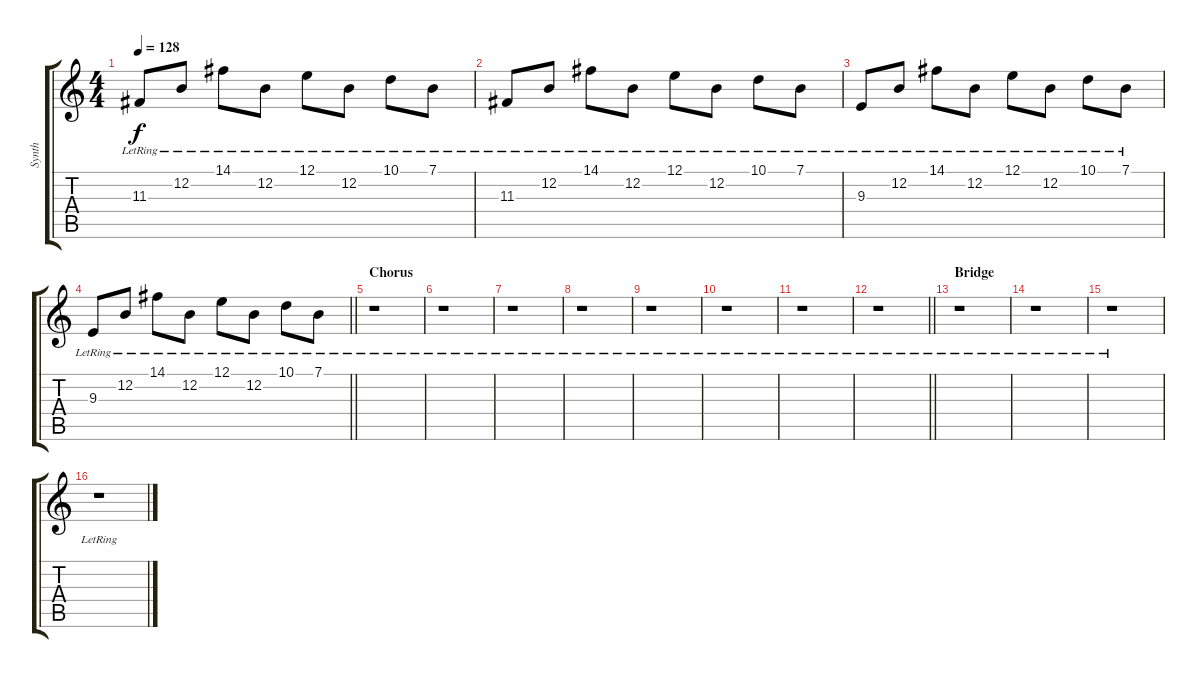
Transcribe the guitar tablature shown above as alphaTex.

\track ("Synth" "Synth") {instrument lead3calliope}
\staff {score tabs}
\tuning (E4 B3 G3 D3 A2 E2) {hide}
\ts (4 4)
\tempo 128
\clef g2
\ks c
11.3{lr}.8{dy f} 12.2{lr}.8 14.1{lr}.8 12.2{lr}.8 12.1{lr}.8 12.2{lr}.8 10.1{lr}.8 7.1{lr}.8 |
11.3{lr}.8 12.2{lr}.8 14.1{lr}.8 12.2{lr}.8 12.1{lr}.8 12.2{lr}.8 10.1{lr}.8 7.1{lr}.8 |
9.3{lr}.8 12.2{lr}.8 14.1{lr}.8 12.2{lr}.8 12.1{lr}.8 12.2{lr}.8 10.1{lr}.8 7.1{lr}.8 |
\barLineRight lightlight
9.3{lr}.8 12.2{lr}.8 14.1{lr}.8 12.2{lr}.8 12.1{lr}.8 12.2{lr}.8 10.1{lr}.8 7.1{lr}.8 |
\section ("" "Chorus")
r.1 |
r.1 |
r.1 |
r.1 |
r.1 |
r.1 |
r.1 |
\barLineRight lightlight
r.1 |
\section ("" "Bridge")
r.1 |
r.1 |
r.1 |
r.1
